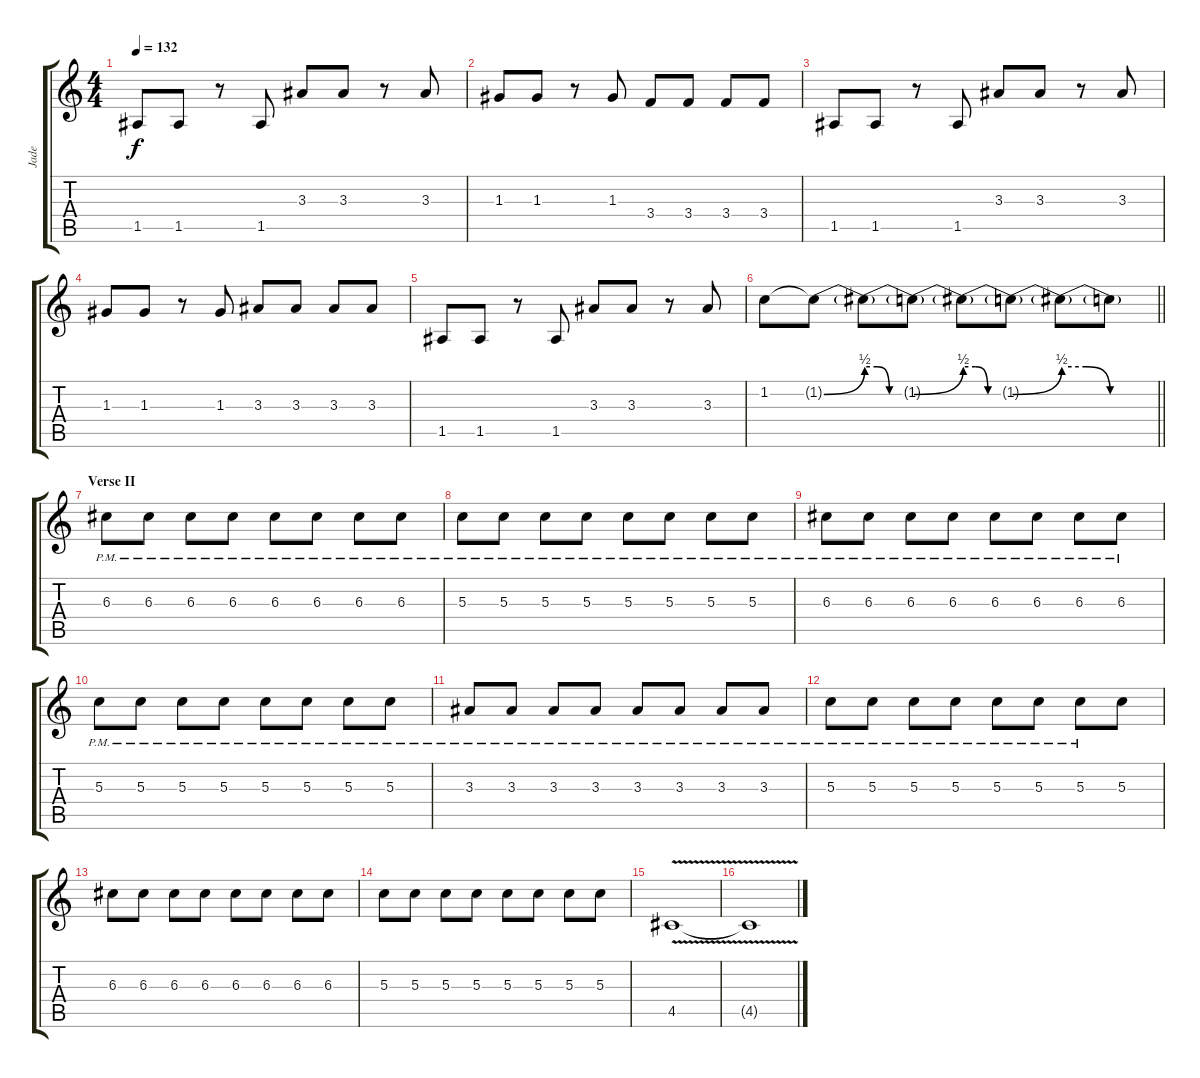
\track ("Jade" "Jade") {instrument distortionguitar}
\staff {score tabs}
\tuning (E4 B3 G3 D3 A2 E2) {hide}
\ts (4 4)
\tempo 132
\clef g2
\ks c
1.5.8{dy f} 1.5.8 r.8 1.5.8 3.3.8 3.3.8 r.8 3.3.8 |
1.3.8 1.3.8 r.8 1.3.8 3.4.8 3.4.8 3.4.8 3.4.8 |
1.5.8 1.5.8 r.8 1.5.8 3.3.8 3.3.8 r.8 3.3.8 |
1.3.8 1.3.8 r.8 1.3.8 3.3.8 3.3.8 3.3.8 3.3.8 |
1.5.8 1.5.8 r.8 1.5.8 3.3.8 3.3.8 r.8 3.3.8 |
\barLineRight lightlight
1.2.8 1.2{be (bend 0 0 60 2) t}.8 1.2{be (custom 0 2 15 2 30 0 60 0) t}.8 1.2{be (bend 0 0 60 2) t}.8 1.2{be (custom 0 2 15 2 30 0 60 0) t}.8 1.2{be (bend 0 0 60 2) t}.8 1.2{be (custom 0 2 15 2 30 0 60 0) t}.8 1.2{t}.8 |
\section ("" "Verse II")
6.3{pm}.8 6.3{pm}.8 6.3{pm}.8 6.3{pm}.8 6.3{pm}.8 6.3{pm}.8 6.3{pm}.8 6.3{pm}.8 |
5.3{pm}.8 5.3{pm}.8 5.3{pm}.8 5.3{pm}.8 5.3{pm}.8 5.3{pm}.8 5.3{pm}.8 5.3{pm}.8 |
6.3{pm}.8 6.3{pm}.8 6.3{pm}.8 6.3{pm}.8 6.3{pm}.8 6.3{pm}.8 6.3{pm}.8 6.3{pm}.8 |
5.3{pm}.8 5.3{pm}.8 5.3{pm}.8 5.3{pm}.8 5.3{pm}.8 5.3{pm}.8 5.3{pm}.8 5.3{pm}.8 |
3.3{pm}.8 3.3{pm}.8 3.3{pm}.8 3.3{pm}.8 3.3{pm}.8 3.3{pm}.8 3.3{pm}.8 3.3{pm}.8 |
5.3{pm}.8 5.3{pm}.8 5.3{pm}.8 5.3{pm}.8 5.3{pm}.8 5.3{pm}.8 5.3{pm}.8 5.3.8 |
6.3.8 6.3.8 6.3.8 6.3.8 6.3.8 6.3.8 6.3.8 6.3.8 |
5.3.8 5.3.8 5.3.8 5.3.8 5.3.8 5.3.8 5.3.8 5.3.8 |
4.5{v}.1 |
4.5{t}.1
